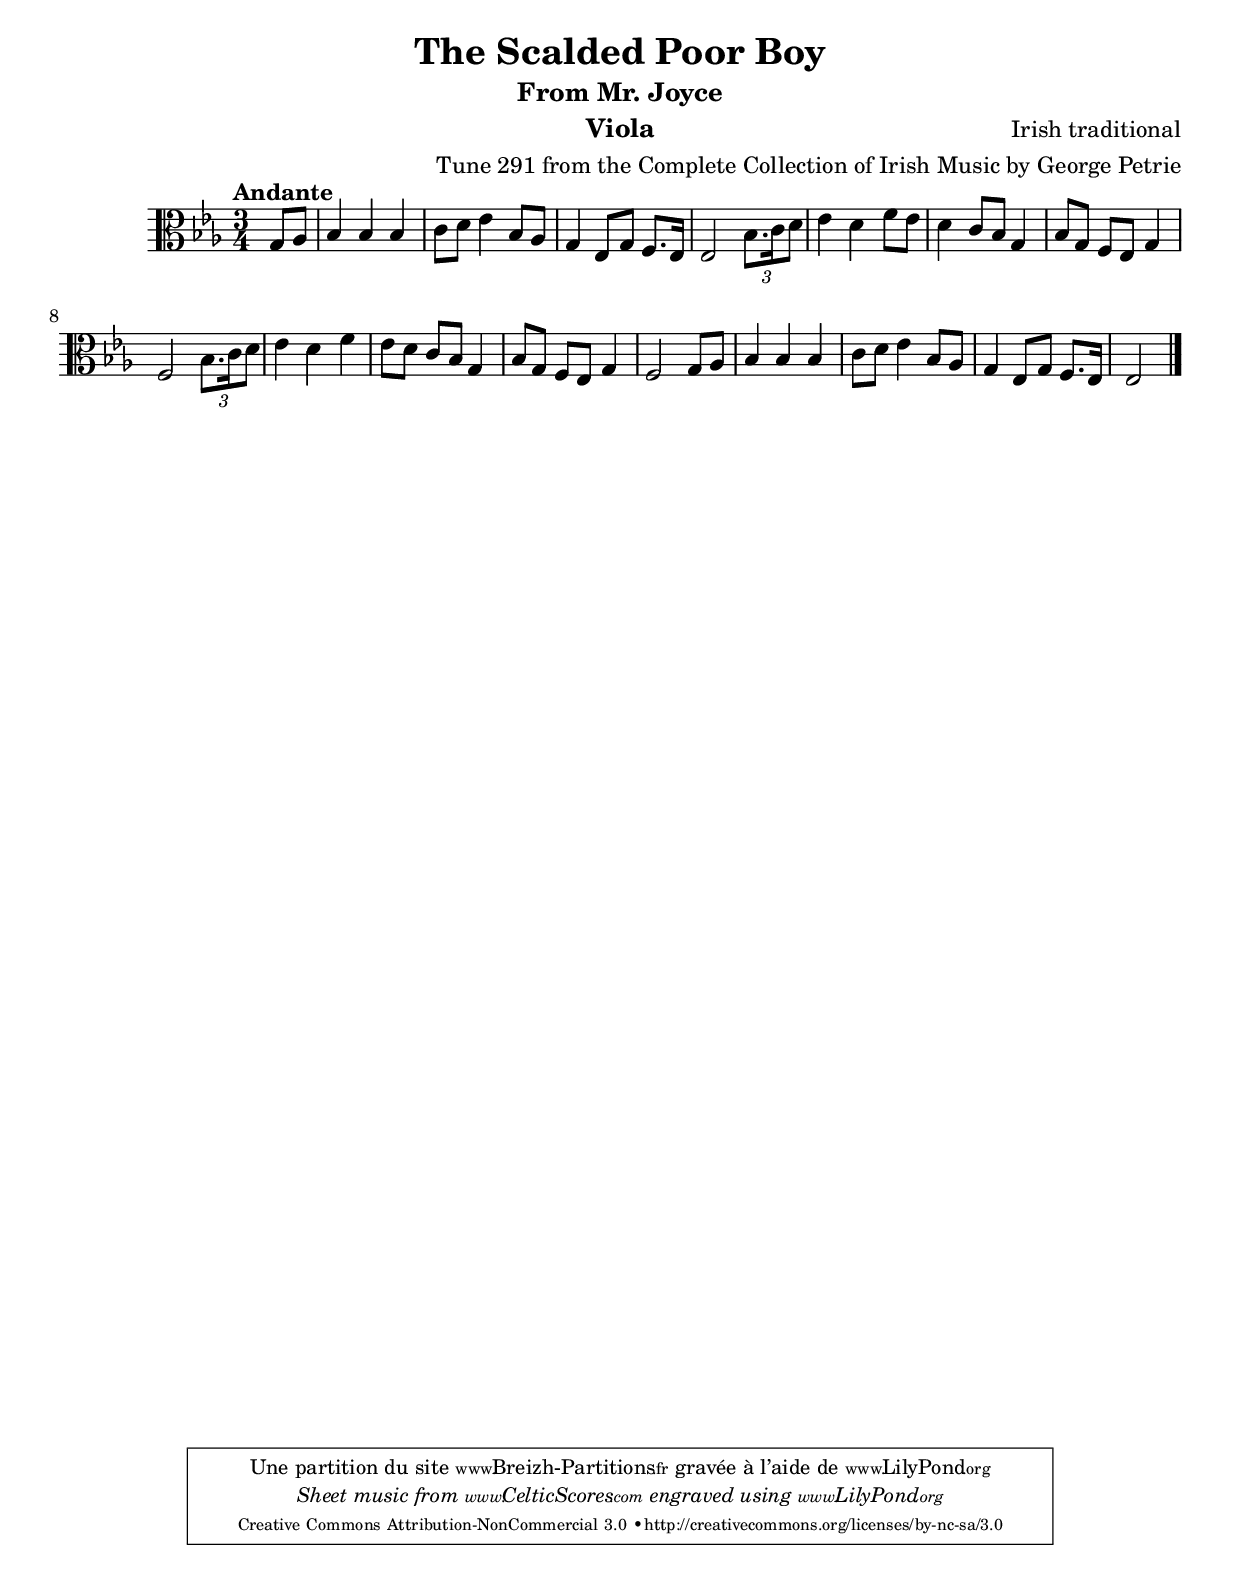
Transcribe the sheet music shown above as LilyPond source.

% Noted by George Petrie, LL.D., R.H.A. (1789−1866)
% Edited from the original manuscripts by Charles Villiers Standford (1902)
% Transcripted by Breizh Partitions (2013)
% http://www.breizh-partitions.fr

\version "2.12.3"

\paper {
	top-margin = 2 \cm
	bottom-margin = 2 \cm
}

\header {
title = "The Scalded Poor Boy"
subtitle = "From Mr. Joyce"
arranger = "Tune 291 from the Complete Collection of Irish Music by George Petrie"
instrument = "Viola"
composer = "Irish traditional"
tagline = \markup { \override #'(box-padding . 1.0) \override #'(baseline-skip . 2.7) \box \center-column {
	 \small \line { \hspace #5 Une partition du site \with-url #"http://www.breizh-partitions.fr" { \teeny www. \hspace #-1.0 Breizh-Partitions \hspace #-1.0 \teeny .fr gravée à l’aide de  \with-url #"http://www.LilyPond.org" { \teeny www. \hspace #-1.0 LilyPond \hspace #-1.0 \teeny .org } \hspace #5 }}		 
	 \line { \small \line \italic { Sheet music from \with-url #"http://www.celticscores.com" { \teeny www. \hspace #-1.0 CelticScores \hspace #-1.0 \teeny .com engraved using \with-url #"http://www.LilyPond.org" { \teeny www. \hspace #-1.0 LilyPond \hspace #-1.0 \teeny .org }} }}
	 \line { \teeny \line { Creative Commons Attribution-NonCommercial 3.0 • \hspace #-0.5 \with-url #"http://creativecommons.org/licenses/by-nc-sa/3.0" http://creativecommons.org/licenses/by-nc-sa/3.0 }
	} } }
}


main = {
% 	\tempo 4. = 50
 	\tempo "Andante"
% 	\once \override Score.MetronomeMark #'transparent = ##t

	
	\partial 4 g8 aes
	|
	bes 4 bes bes
	|
	c'8 d' ees'4 bes8 aes
	|
	g4 ees8 g f8. ees16
	|
	ees2 \times 2/3 {bes8. c'16 d'8}
	|
	
	ees'4 d' f'8 ees'
	|
	d'4 c'8 [bes] g4
	|
	bes8 [g] f ees g4
	|
	f2 \times 2/3 {bes8. c'16 d'8}
	|

	ees'4 d' f'4
	|	
	ees'8 [d'] c' [bes] g4 
	|
	bes8 [g] f ees g4
	|
	f2 g8 aes
	|
	
	bes 4 bes bes
	|
	c'8 d' ees'4 bes8 aes
	|
	g4 ees8 [g] f8. [ees16]
	|
	\partial 2 ees2
	|
		
	
	\bar "|."
	
}



\score  {
\new Staff  <<
    \time 3/4  
    \clef "C"
    \key ees \major
    \set Staff.midiInstrument = "viola"
	\transpose a a{
    \main
}
>>

\layout  { }
\midi  { }
}
